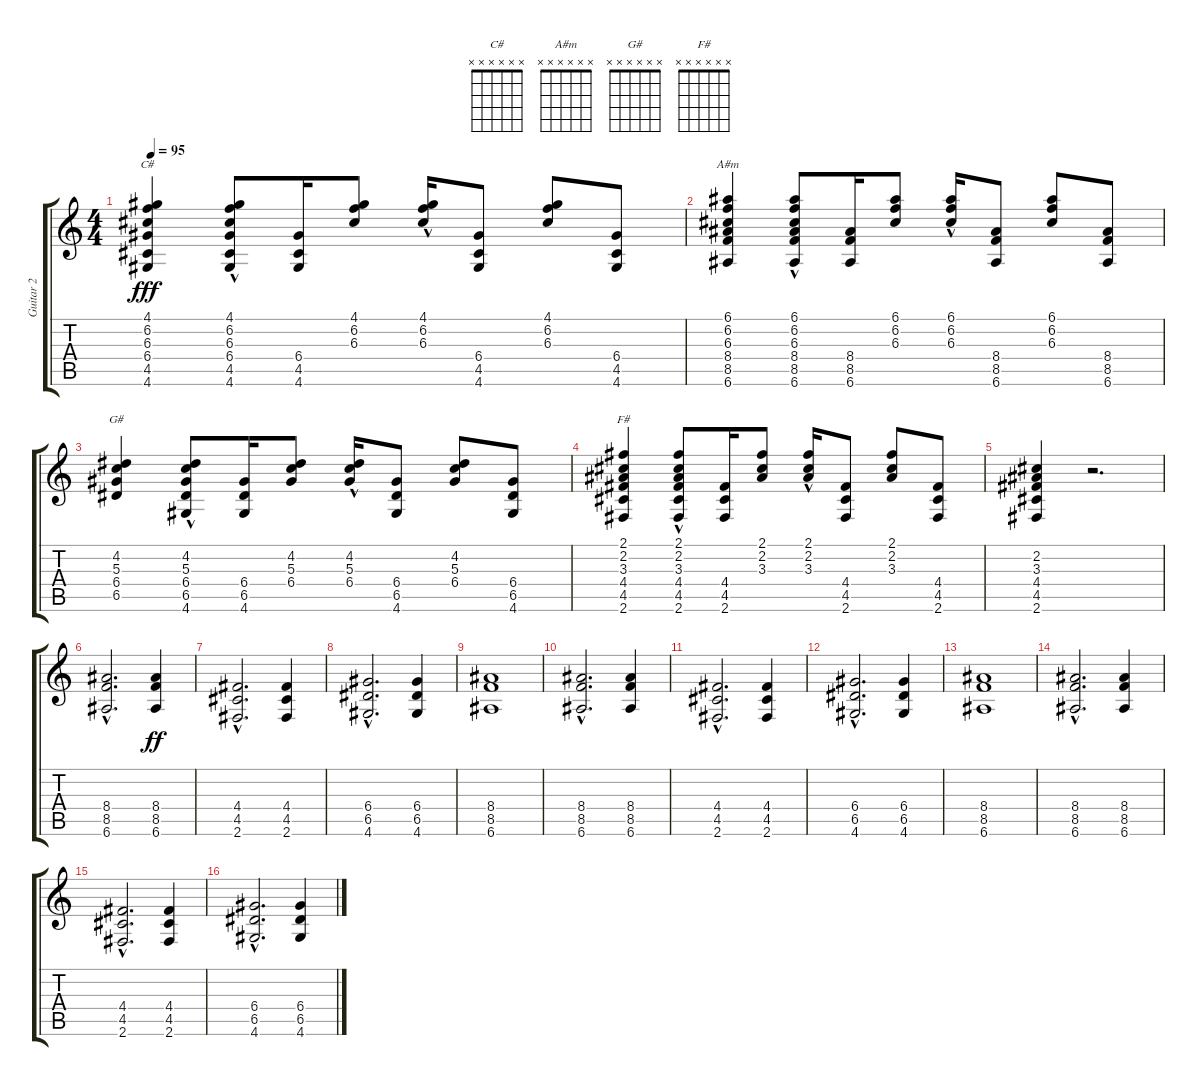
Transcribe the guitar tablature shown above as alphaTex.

\track ("Guitar 2" "Guitar 2") {instrument distortionguitar}
\staff {score tabs}
\tuning (E4 B3 G3 D3 A2 E2) {hide}
\chord ("C#" x x x x x x)
\chord ("A#m" x x x x x x)
\chord ("G#" x x x x x x)
\chord ("F#" x x x x x x)
\ts (4 4)
\tempo 95
\clef g2
\ks c
(4.1 6.2 6.3 6.4 4.5 4.6).4{ch "C#" dy fff} (4.1{hac} 6.2{hac} 6.3{hac} 6.4 4.5 4.6).8 (6.4 4.5 4.6).16 (4.1 6.2 6.3).8 (4.1{hac} 6.2{hac} 6.3{hac}).16 (6.4 4.5 4.6).8 (4.1 6.2 6.3).8 (6.4 4.5 4.6).8 |
(6.1 6.2 6.3 8.4 8.5 6.6).4{ch "A#m"} (6.1{hac} 6.2 6.3{hac} 8.4 8.5 6.6).8 (8.4 8.5 6.6).16 (6.1 6.2 6.3).8 (6.1{hac} 6.2{hac} 6.3).16 (8.4 8.5 6.6).8 (6.1 6.2 6.3).8 (8.4 8.5 6.6).8 |
(4.2 5.3 6.4 6.5).4{ch "G#"} (4.2{hac} 5.3{hac} 6.4{hac} 6.5 4.6).8 (6.4 6.5 4.6).16 (4.2 5.3 6.4).8 (4.2{hac} 5.3{hac} 6.4{hac}).16 (6.4 6.5 4.6).8 (4.2 5.3 6.4).8 (6.4 6.5 4.6).8 |
(2.1 2.2 3.3 4.4 4.5 2.6).4{ch "F#"} (2.1{hac} 2.2{hac} 3.3{hac} 4.4 4.5 2.6).8 (4.4 4.5 2.6).16 (2.1 2.2 3.3).8 (2.1{hac} 2.2{hac} 3.3{hac}).16 (4.4 4.5 2.6).8 (2.1 2.2 3.3).8 (4.4 4.5 2.6).8 |
(2.2 3.3 4.4 4.5 2.6).4 r.2{d} |
(8.4{hac} 8.5{hac} 6.6{hac}).2{d} (8.4 8.5 6.6).4{dy ff} |
(4.4{hac} 4.5{hac} 2.6{hac}).2{d} (4.4 4.5 2.6).4 |
(6.4{hac} 6.5{hac} 4.6{hac}).2{d} (6.4 6.5 4.6).4 |
(8.4 8.5 6.6).1 |
(8.4{hac} 8.5{hac} 6.6{hac}).2{d} (8.4 8.5 6.6).4 |
(4.4{hac} 4.5{hac} 2.6{hac}).2{d} (4.4 4.5 2.6).4 |
(6.4{hac} 6.5{hac} 4.6{hac}).2{d} (6.4 6.5 4.6).4 |
(8.4 8.5 6.6).1 |
(8.4{hac} 8.5{hac} 6.6{hac}).2{d} (8.4 8.5 6.6).4 |
(4.4{hac} 4.5{hac} 2.6{hac}).2{d} (4.4 4.5 2.6).4 |
(6.4{hac} 6.5{hac} 4.6{hac}).2{d} (6.4 6.5 4.6).4
